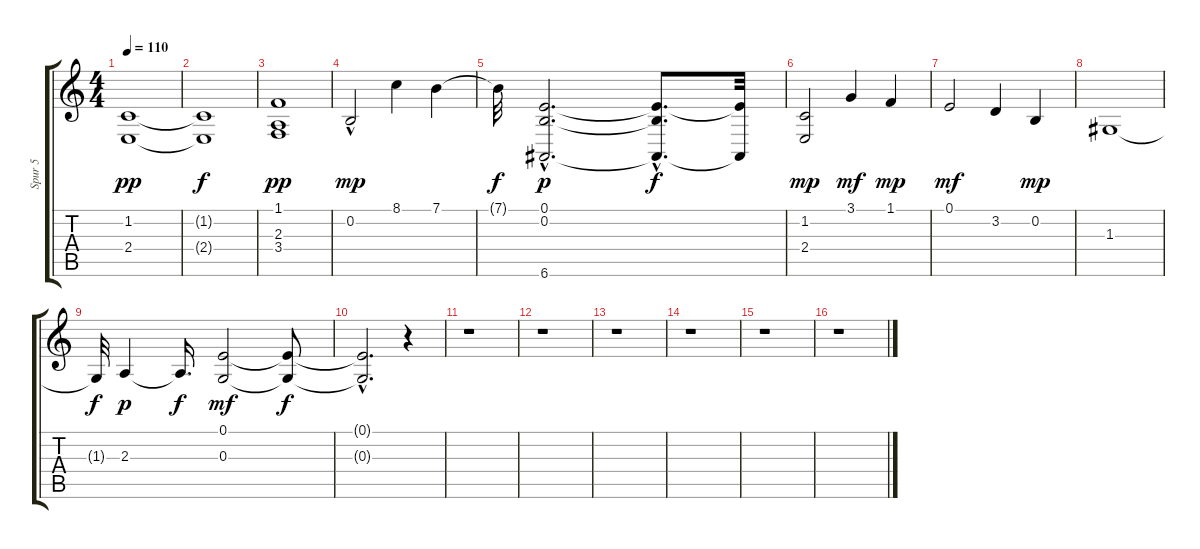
\track ("Spur 5" "Spur 5") {instrument fx7echoes}
\staff {score tabs}
\tuning (E4 B3 G3 D3 A2 E2) {hide}
\ts (4 4)
\tempo 110
\clef g2
\ks c
(1.2 2.4).1{dy pp} |
(1.2{t} 2.4{t}).1{dy f} |
(1.1 2.3 3.4).1{dy pp} |
0.2{hac}.2{dy mp} 8.1.4 7.1.4 |
7.1{t}.32{dy f} (0.1{hac} 0.2{hac} 6.6{hac}).2{d dy p} (0.1{hac t} 0.2{hac t} 6.6{hac t}).8{d dy f} (0.1{t} 6.6{t}).32 |
(1.2 2.4).2{dy mp} 3.1.4{dy mf} 1.1.4{dy mp} |
0.1.2{dy mf} 3.2.4 0.2.4{dy mp} |
1.3.1 |
1.3{t}.32{dy f} 2.3.4{dy p} 2.3{t}.16{d dy f} (0.1 0.3).2{dy mf} (0.1{t} 0.3{t}).8{dy f} |
(0.1{hac t} 0.3{hac t}).2{d} r.4 |
r.1 |
r.1 |
r.1 |
r.1 |
r.1 |
r.1
